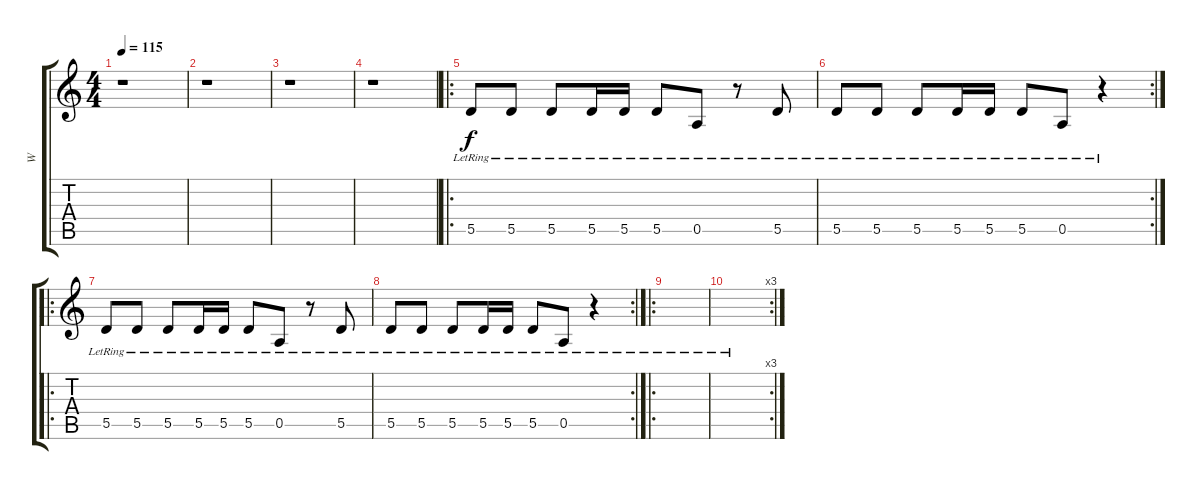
\track ("W" "W") {instrument electricbassfinger}
\staff {score tabs}
\tuning (E4 B3 G3 D3 A2 E2) {hide}
\ts (4 4)
\tempo 115
\clef g2
\ks c
r.1{dy f instrument electricbassfinger} |
r.1 |
r.1 |
r.1 |
\ro
5.5{lr}.8 5.5{lr}.8 5.5{lr}.8 5.5{lr}.16 5.5{lr}.16 5.5{lr}.8 0.5{lr}.8 r.8 5.5{lr}.8 |
\rc 2
5.5{lr}.8 5.5{lr}.8 5.5{lr}.8 5.5{lr}.16 5.5{lr}.16 5.5{lr}.8 0.5{lr}.8 r.4 |
\ro
5.5{lr}.8 5.5{lr}.8 5.5{lr}.8 5.5{lr}.16 5.5{lr}.16 5.5{lr}.8 0.5{lr}.8 r.8 5.5{lr}.8 |
\rc 2
5.5{lr}.8 5.5{lr}.8 5.5{lr}.8 5.5{lr}.16 5.5{lr}.16 5.5{lr}.8 0.5{lr}.8 r.4 |
\ro
|
\rc 3
